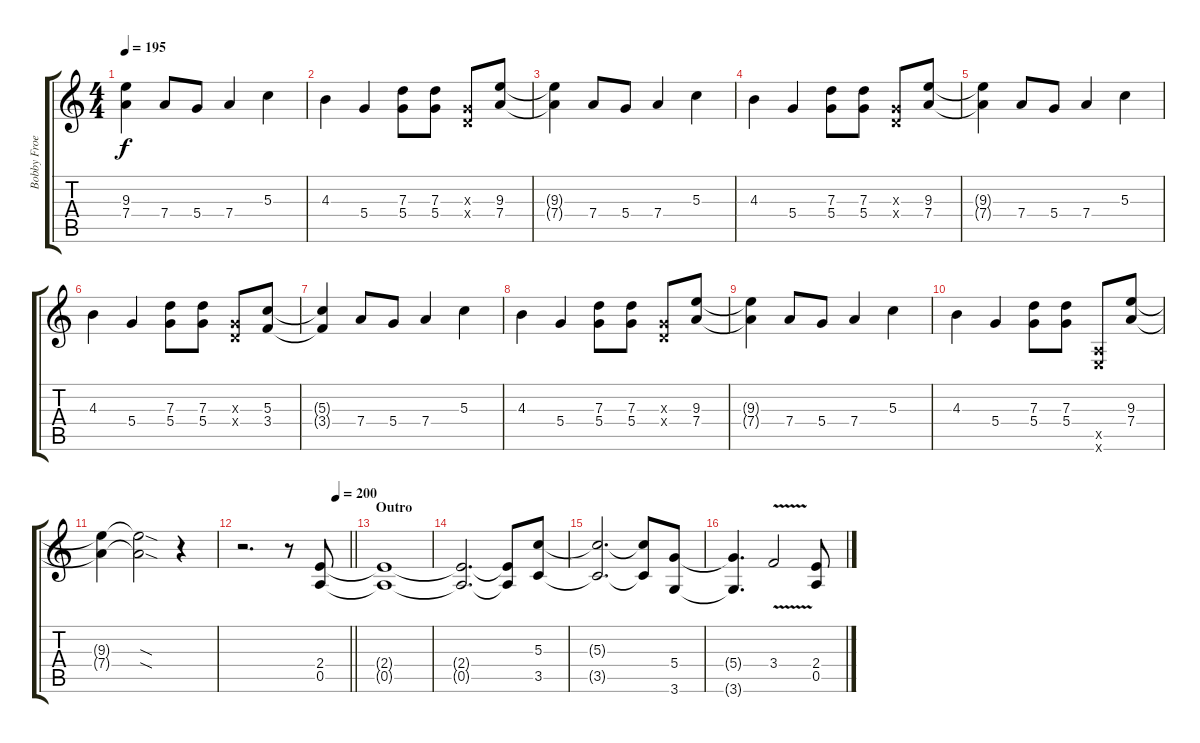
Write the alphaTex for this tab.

\track ("Bobby Froese" "Bobby Froe") {instrument distortionguitar}
\staff {score tabs}
\tuning (E4 B3 G3 D3 A2 E2) {hide}
\ts (4 4)
\tempo 195
\clef g2
\ks c
(9.3{t} 7.4{t}).4{dy f} 7.4.8 5.4.8 7.4.4 5.3.4 |
4.3.4 5.4.4 (7.3 5.4).8 (7.3 5.4).8 (0.3{x} 0.4{x}).8 (9.3 7.4).8 |
(9.3{t} 7.4{t}).4 7.4.8 5.4.8 7.4.4 5.3.4 |
4.3.4 5.4.4 (7.3 5.4).8 (7.3 5.4).8 (0.3{x} 0.4{x}).8 (9.3 7.4).8 |
(9.3{t} 7.4{t}).4 7.4.8 5.4.8 7.4.4 5.3.4 |
4.3.4 5.4.4 (7.3 5.4).8 (7.3 5.4).8 (0.3{x} 0.4{x}).8 (5.3 3.4).8 |
(5.3{t} 3.4{t}).4 7.4.8 5.4.8 7.4.4 5.3.4 |
4.3.4 5.4.4 (7.3 5.4).8 (7.3 5.4).8 (0.3{x} 0.4{x}).8 (9.3 7.4).8 |
(9.3{t} 7.4{t}).4 7.4.8 5.4.8 7.4.4 5.3.4 |
4.3.4 5.4.4 (7.3 5.4).8 (7.3 5.4).8 (0.5{x} 0.6{x}).8 (9.3 7.4).8 |
(9.3{t} 7.4{t}).4 (9.3{sod t} 7.4{sod t}).2 r.4 |
\tempo (200 0.875)
\barLineRight lightlight
r.2{d} r.8 (2.4 0.5).8 |
\section ("" "Outro")
(2.4{t} 0.5{t}).1 |
(2.4{t} 0.5{t}).2{d} (2.4{t} 0.5{t}).8 (5.3 3.5).8 |
(5.3{t} 3.5{t}).2{d} (5.3{t} 3.5{t}).8 (5.4 3.6).8 |
(5.4{t} 3.6{t}).4{d} 3.4{v}.2 (2.4 0.5).8
